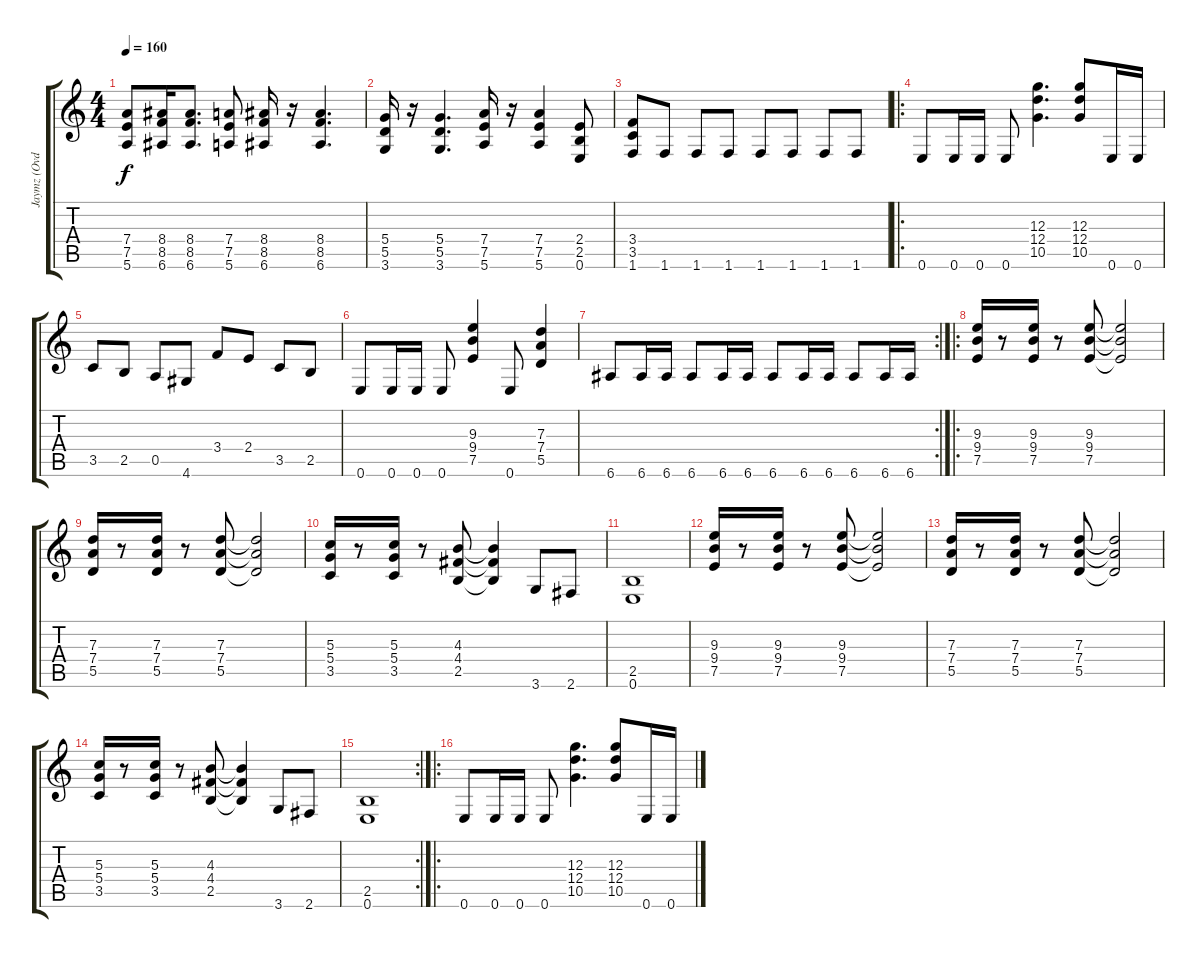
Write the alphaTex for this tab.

\track ("Jaymz (Ovd Gtr)" "Jaymz (Ovd") {instrument distortionguitar}
\staff {score tabs}
\tuning (E4 B3 G3 D3 A2 E2) {hide}
\ts (4 4)
\tempo 160
\clef g2
\ks c
(7.4 7.5 5.6).8{dy f} (8.4 8.5 6.6).16 (8.4 8.5 6.6).8{d} (7.4 7.5 5.6).8 (8.4 8.5 6.6).16 r.16 (8.4 8.5 6.6).4{d} |
(5.4 5.5 3.6).16 r.16 (5.4 5.5 3.6).4{d} (7.4 7.5 5.6).16 r.16 (7.4 7.5 5.6).4 (2.4 2.5 0.6).8 |
(3.4 3.5 1.6).8 1.6.8 1.6.8 1.6.8 1.6.8 1.6.8 1.6.8 1.6.8 |
\ro
0.6.8 0.6.16 0.6.16 0.6.8 (12.3 12.4 10.5).4{d} (12.3 12.4 10.5).8 0.6.16 0.6.16 |
3.5.8 2.5.8 0.5.8 4.6.8 3.4.8 2.4.8 3.5.8 2.5.8 |
0.6.8 0.6.16 0.6.16 0.6.8 (9.3 9.4 7.5).4 0.6.8 (7.3 7.4 5.5).4 |
\rc 2
6.6.8 6.6.16 6.6.16 6.6.8 6.6.16 6.6.16 6.6.8 6.6.16 6.6.16 6.6.8 6.6.16 6.6.16 |
\ro
(9.3 9.4 7.5).16 r.8 (9.3 9.4 7.5).16 r.8 (9.3 9.4 7.5).8 (9.3{t} 9.4{t} 7.5{t}).2 |
(7.3 7.4 5.5).16 r.8 (7.3 7.4 5.5).16 r.8 (7.3 7.4 5.5).8 (7.3{t} 7.4{t} 5.5{t}).2 |
(5.3 5.4 3.5).16 r.8 (5.3 5.4 3.5).16 r.8 (4.3 4.4 2.5).8 (4.3{t} 4.4{t} 2.5{t}).4 3.6.8 2.6.8 |
(2.5 0.6).1 |
(9.3 9.4 7.5).16 r.8 (9.3 9.4 7.5).16 r.8 (9.3 9.4 7.5).8 (9.3{t} 9.4{t} 7.5{t}).2 |
(7.3 7.4 5.5).16 r.8 (7.3 7.4 5.5).16 r.8 (7.3 7.4 5.5).8 (7.3{t} 7.4{t} 5.5{t}).2 |
(5.3 5.4 3.5).16 r.8 (5.3 5.4 3.5).16 r.8 (4.3 4.4 2.5).8 (4.3{t} 4.4{t} 2.5{t}).4 3.6.8 2.6.8 |
\rc 2
(2.5 0.6).1 |
\ro
0.6.8 0.6.16 0.6.16 0.6.8 (12.3 12.4 10.5).4{d} (12.3 12.4 10.5).8 0.6.16 0.6.16
